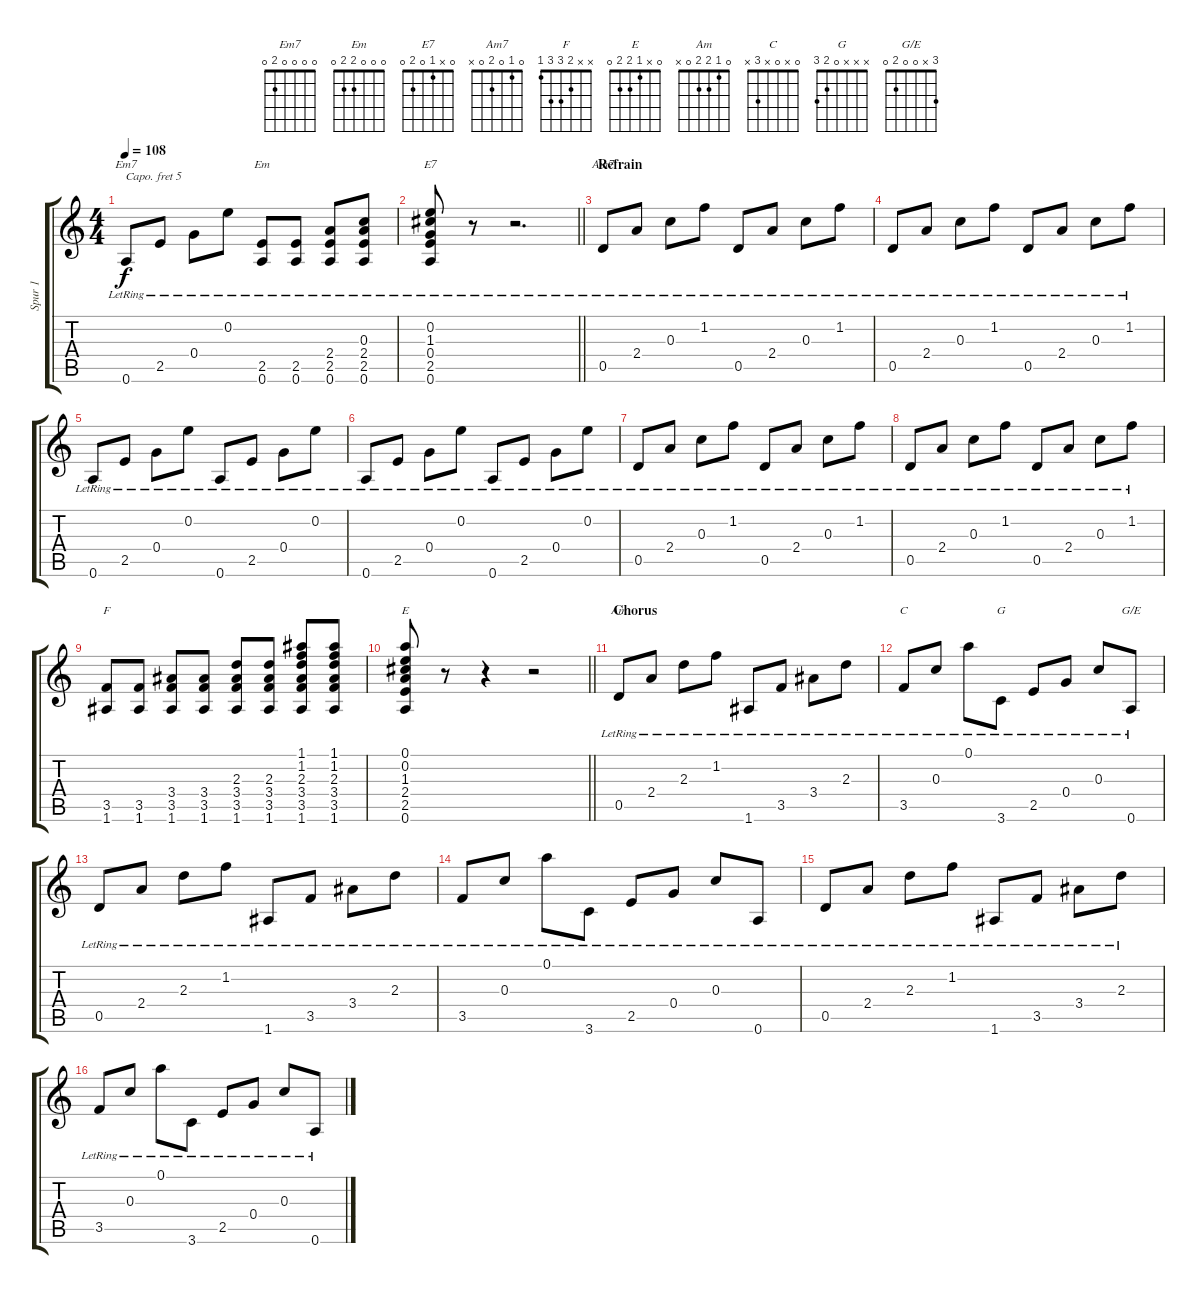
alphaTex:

\track ("Spur 1" "Spur 1") {instrument acousticguitarsteel}
\staff {score tabs}
\capo 5
\tuning (E4 B3 G3 D3 A2 E2) {hide}
\chord ("Em7" 0 0 0 0 2 0)
\chord ("Em" 0 0 0 2 2 0)
\chord ("E7" 0 x 1 0 2 0)
\chord ("Am7" 0 1 0 2 0 x)
\chord ("F" x x 2 3 3 1)
\chord ("E" 0 x 1 2 2 0)
\chord ("Am" 0 1 2 2 0 x)
\chord ("C" 0 x 0 x 3 x)
\chord ("G" x x x 0 2 3)
\chord ("G/E" 3 x 0 0 2 0)
\ts (4 4)
\tempo 108
\clef g2
\ks c
0.6{lr}.8{ch "Em7" dy f} 2.5{lr}.8 0.4{lr}.8 0.2{lr}.8 (2.5 0.6{lr}).8{ch "Em"} (2.5{lr} 0.6{lr}).8 (2.4{lr} 2.5{lr} 0.6{lr}).8 (0.3{lr} 2.4{lr} 2.5{lr} 0.6{lr}).8 |
\barLineRight lightlight
(0.2 1.3{lr} 0.4{lr} 2.5{lr} 0.6{lr}).8{ch "E7"} r.8 r.2{d} |
\section ("" "Refrain")
0.5{lr}.8{ch "Am7"} 2.4{lr}.8 0.3{lr}.8 1.2{lr}.8 0.5{lr}.8 2.4{lr}.8 0.3{lr}.8 1.2{lr}.8 |
0.5{lr}.8 2.4{lr}.8 0.3{lr}.8 1.2{lr}.8 0.5{lr}.8 2.4{lr}.8 0.3{lr}.8 1.2{lr}.8 |
0.6{lr}.8 2.5{lr}.8 0.4{lr}.8 0.2{lr}.8 0.6{lr}.8 2.5{lr}.8 0.4{lr}.8 0.2{lr}.8 |
0.6{lr}.8 2.5{lr}.8 0.4{lr}.8 0.2{lr}.8 0.6{lr}.8 2.5{lr}.8 0.4{lr}.8 0.2{lr}.8 |
0.5{lr}.8 2.4{lr}.8 0.3{lr}.8 1.2{lr}.8 0.5{lr}.8 2.4{lr}.8 0.3{lr}.8 1.2{lr}.8 |
0.5{lr}.8 2.4{lr}.8 0.3{lr}.8 1.2{lr}.8 0.5{lr}.8 2.4{lr}.8 0.3{lr}.8 1.2{lr}.8 |
(3.5 1.6).8{ch "F"} (3.5 1.6).8 (3.4 3.5 1.6).8 (3.4 3.5 1.6).8 (2.3 3.4 3.5 1.6).8 (2.3 3.4 3.5 1.6).8 (1.1 1.2 2.3 3.4 3.5 1.6).8 (1.1 1.2 2.3 3.4 3.5 1.6).8 |
\barLineRight lightlight
(0.1 0.2 1.3 2.4 2.5 0.6).8{ch "E"} r.8 r.4 r.2 |
\section ("" "Chorus")
0.5{lr}.8{ch "Am"} 2.4{lr}.8 2.3{lr}.8 1.2{lr}.8 1.6{lr}.8 3.5{lr}.8 3.4{lr}.8 2.3{lr}.8 |
3.5{lr}.8{ch "C"} 0.3{lr}.8 0.1{lr}.8 3.6{lr}.8{ch "G"} 2.5{lr}.8 0.4{lr}.8 0.3{lr}.8 0.6{lr}.8{ch "G/E"} |
0.5{lr}.8 2.4{lr}.8 2.3{lr}.8 1.2{lr}.8 1.6{lr}.8 3.5{lr}.8 3.4{lr}.8 2.3{lr}.8 |
3.5{lr}.8 0.3{lr}.8 0.1{lr}.8 3.6{lr}.8 2.5{lr}.8 0.4{lr}.8 0.3{lr}.8 0.6{lr}.8 |
0.5{lr}.8 2.4{lr}.8 2.3{lr}.8 1.2{lr}.8 1.6{lr}.8 3.5{lr}.8 3.4{lr}.8 2.3{lr}.8 |
3.5{lr}.8 0.3{lr}.8 0.1{lr}.8 3.6{lr}.8 2.5{lr}.8 0.4{lr}.8 0.3{lr}.8 0.6{lr}.8
